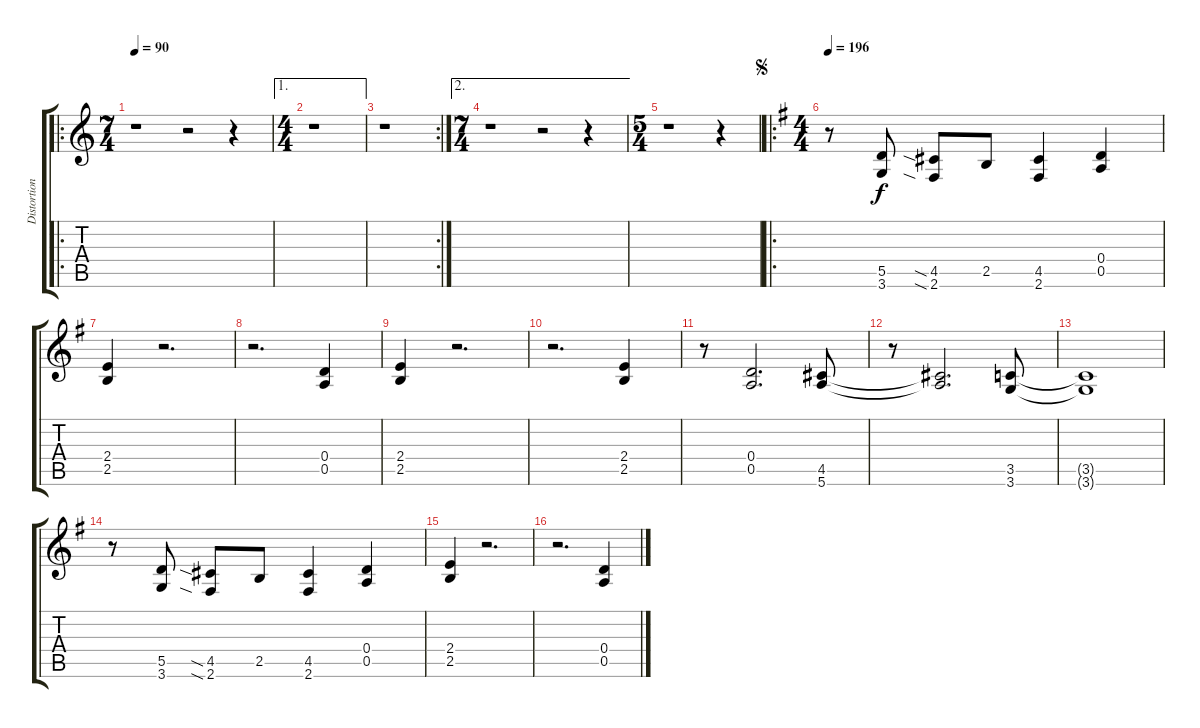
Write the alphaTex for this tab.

\track ("Distortion Gtr" "Distortion") {instrument distortionguitar}
\staff {score tabs}
\tuning (E4 B3 G3 D3 A2 E2) {hide}
\ro
\ts (7 4)
\tempo 90
\clef g2
\ks c
r.1{dy f instrument distortionguitar} r.2 r.4 |
\ae 1
\ts (4 4)
r.1 |
\rc 2
r.1 |
\ae 2
\ts (7 4)
r.1 r.2 r.4 |
\ts (5 4)
r.1 r.4 |
\ro
\ts (4 4)
\jump segno
\tempo 196
\ks g
r.8 (5.5 3.6).8 (4.5{sia} 2.6{sia}).8 2.5.8 (4.5 2.6).4 (0.4 0.5).4 |
(2.4 2.5).4 r.2{d} |
r.2{d} (0.4 0.5).4 |
(2.4 2.5).4 r.2{d} |
r.2{d} (2.4 2.5).4 |
r.8 (0.4 0.5).2{d} (4.5 5.6).8 |
r.8 (4.5{t} 5.6{t}).2{d} (3.5 3.6).8 |
(3.5{t} 3.6{t}).1 |
r.8 (5.5 3.6).8 (4.5{sia} 2.6{sia}).8 2.5.8 (4.5 2.6).4 (0.4 0.5).4 |
(2.4 2.5).4 r.2{d} |
r.2{d} (0.4 0.5).4
